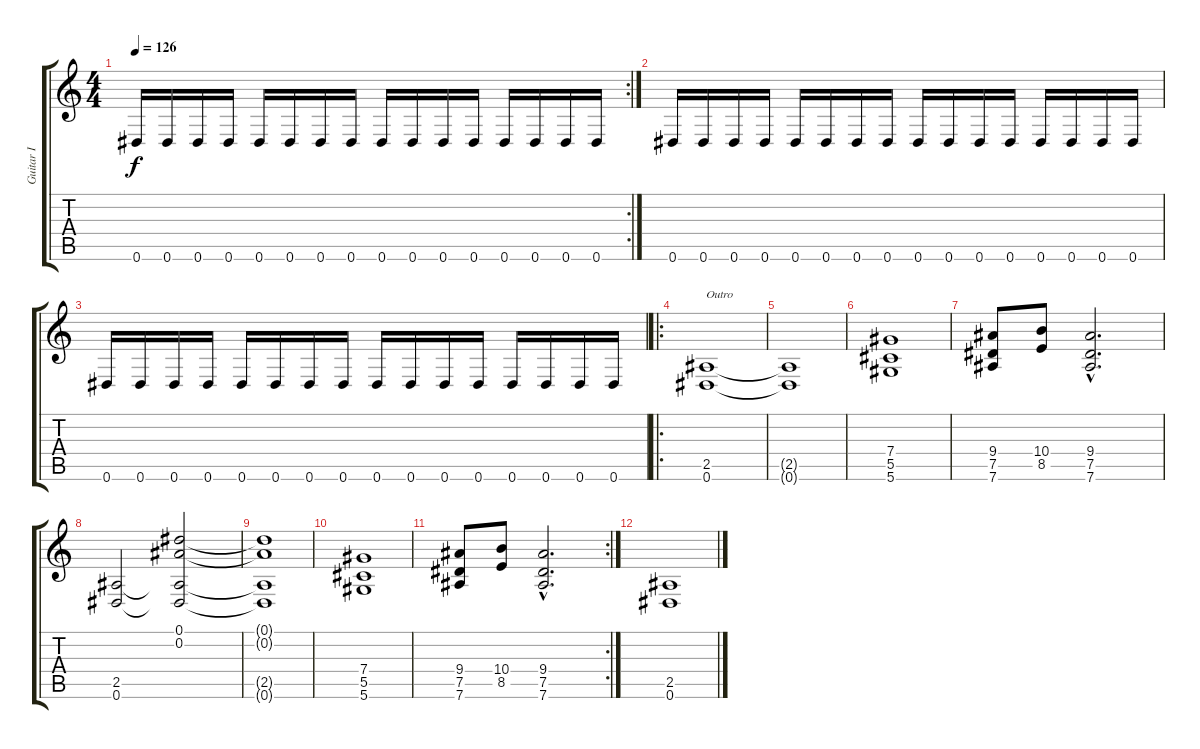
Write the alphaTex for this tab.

\track ("Guitar I" "Guitar I") {instrument distortionguitar}
\staff {score tabs}
\tuning (Eb4 Bb3 Gb3 Db3 Ab2 Eb2) {hide}
\rc 2
\ts (4 4)
\tempo 126
\clef g2
\ks c
0.6.16{dy f} 0.6.16 0.6.16 0.6.16 0.6.16 0.6.16 0.6.16 0.6.16 0.6.16 0.6.16 0.6.16 0.6.16 0.6.16 0.6.16 0.6.16 0.6.16 |
0.6.16 0.6.16 0.6.16 0.6.16 0.6.16 0.6.16 0.6.16 0.6.16 0.6.16 0.6.16 0.6.16 0.6.16 0.6.16 0.6.16 0.6.16 0.6.16 |
0.6.16 0.6.16 0.6.16 0.6.16 0.6.16 0.6.16 0.6.16 0.6.16 0.6.16 0.6.16 0.6.16 0.6.16 0.6.16 0.6.16 0.6.16 0.6.16 |
\ro
(2.5 0.6).1{txt "Outro"} |
(2.5{t} 0.6{t}).1 |
(7.4 5.5 5.6).1 |
(9.4 7.5 7.6).8 (10.4 8.5).8 (9.4{hac} 7.5{hac} 7.6{hac}).2{d} |
(2.5 0.6).2 (0.1 0.2 2.5{t} 0.6{t}).2 |
(0.1{t} 0.2{t} 2.5{t} 0.6{t}).1 |
(7.4 5.5 5.6).1 |
\rc 2
(9.4 7.5 7.6).8 (10.4 8.5).8 (9.4{hac} 7.5{hac} 7.6{hac}).2{d} |
(2.5 0.6).1
